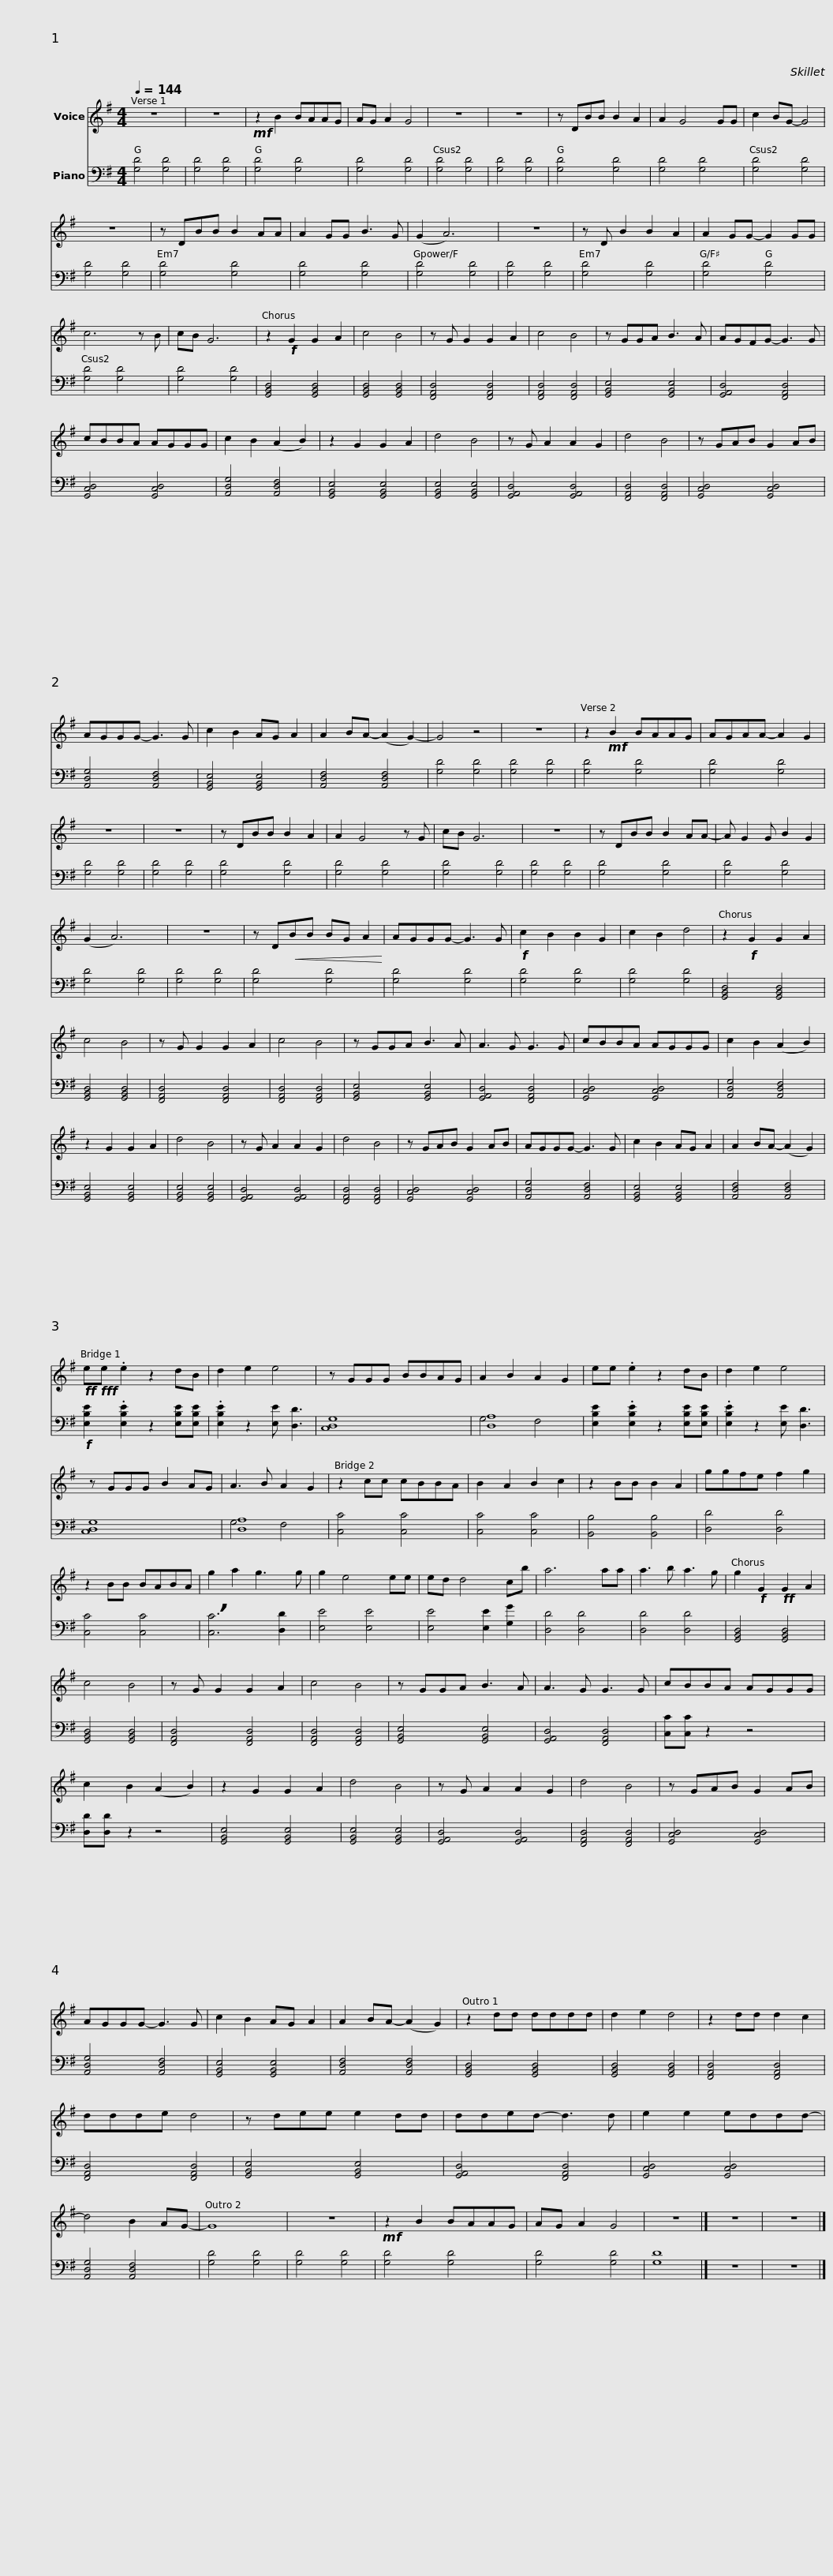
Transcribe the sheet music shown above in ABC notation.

X:1
%%score 1 ( 2 3 )
L:1/8
Q:1/4=144
M:4/4
I:linebreak $
K:G
V:1 treble
V:2 bass
V:3 bass
V:1
 z8 | z8 |!mf! z2 B2 BAAG | AG A2 G4 | z8 | %5
 z8 | z DBB B2 A2 | A2 G4 GG | c2 BG- G4 |$ z8 | %10
 z DBB B2 AA | A2 GG B3 G | (G2 A6) | z8 | z D B2 B2 A2 | %15
 A2 GG- G2 GG | c6 z B |$ cB G6 | z2!f! G2 G2 A2 | c4 B4 | %20
 z G G2 G2 A2 | c4 B4 | z GGA B3 A | AGFG- G3 G | cBBA AGGG |$ %25
 c2 B2 (A2 B2) | z2 G2 G2 A2 | d4 B4 | z G A2 A2 G2 | d4 B4 | %30
 z GAB G2 AB | AGGG- G3 G | c2 B2 AG A2 |$ A2 BA- (A2 G2-) | G4 z4 | %35
 z8 | z2!mf! B2 BAAG | AGAA- A2 G2 | z8 | z8 | %40
 z DBB B2 A2 |$ A2 G4 z G | cB G6 | z8 | z DBB B2 AA- | %45
 A G2 G B2 G2 | (G2 A6) | z8 | z D!<(!BB BG A2!<)! |$ AGGG- G3 G | %50
!f! c2 B2 B2 G2 | c2 B2 d4 | z2!f! G2 G2 A2 | c4 B4 | z G G2 G2 A2 | %55
 c4 B4 | z GGA B3 A |$ A3 G G3 G | cBBA AGGG | c2 B2 (A2 B2) | %60
 z2 G2 G2 A2 | d4 B4 | z G A2 A2 G2 | d4 B4 | z GAB G2 AB |$ %65
 AGGG- G3 G | c2 B2 AG A2 | A2 BA- (A2 G2) |!ff! e!fff!e .e2 z2 dB | d2 e2 e4 | %70
 z GGG BBAG |$ A2 B2 A2 G2 | ee .e2 z2 dB | d2 e2 e4 | z GGG B2 AG | %75
 A3 B A2 G2 | z2 cc cBBA | B2 A2 B2 c2 |$ z2 BB B2 A2 | ggfe f2 g2 | %80
 z2 BB BABA | g2 a2 g3 g | g2 e4 ee | ed d4 cb | a6 aa |$ %85
 a3 b a3 g | g2!f! G2!ff! G2 A2 | c4 B4 | z G G2 G2 A2 | c4 B4 | %90
 z GGA B3 A | A3 G G3 G |$ cBBA AGGG | c2 B2 (A2 B2) | z2 G2 G2 A2 | %95
 d4 B4 | z G A2 A2 G2 | d4 B4 | z GAB G2 AB |$ AGGG- G3 G | %100
 c2 B2 AG A2 | A2 BA- (A2 G2) | z2 dd dddd | d2 e2 d4 | z2 dd d2 c2 | %105
 ddde d4 |$ z dee e2 dd | dded- d3 d | e2 e2 eddd- | d4 B2 AG- | %110
 G8 | z8 |!mf! z2 B2 BAAG | AG A2 G4 |$ z8 |] %115
 z8 | z8 |] %117
V:2
 [G,D]4 [G,D]4 | [G,D]4 [G,D]4 | [G,D]4 [G,D]4 | [G,D]4 [G,D]4 | [G,D]4 [G,D]4 | %5
 [G,D]4 [G,D]4 | [G,D]4 [G,D]4 | [G,D]4 [G,D]4 | [G,D]4 [G,D]4 |$ [G,D]4 [G,D]4 | %10
 [G,D]4 [G,D]4 | [G,D]4 [G,D]4 | [G,D]4 [G,D]4 | [G,D]4 [G,D]4 | [G,D]4 [G,D]4 | %15
 [G,D]4 [G,D]4 | [G,D]4 [G,D]4 |$ [G,D]4 [G,D]4 | [G,,B,,D,]4 [G,,B,,D,]4 | [G,,B,,D,]4 [G,,B,,D,]4 | %20
 [F,,A,,D,]4 [F,,A,,D,]4 | [F,,A,,D,]4 [F,,A,,D,]4 | [G,,B,,E,]4 [G,,B,,E,]4 | [G,,A,,D,]4 [F,,A,,D,]4 | [G,,C,D,]4 [G,,C,D,]4 |$ %25
 [A,,D,G,]4 [A,,D,F,]4 | [G,,B,,E,]4 [G,,B,,E,]4 | [G,,B,,E,]4 [G,,B,,E,]4 | [G,,A,,D,]4 [G,,A,,D,]4 | [F,,A,,D,]4 [F,,A,,D,]4 | %30
 [G,,C,D,]4 [G,,C,D,]4 | [A,,D,G,]4 [A,,D,F,]4 | [G,,B,,E,]4 [G,,B,,E,]4 |$ [A,,D,F,]4 [A,,D,F,]4 | [G,D]4 [G,D]4 | %35
 [G,D]4 [G,D]4 | [G,D]4 [G,D]4 | [G,D]4 [G,D]4 | [G,D]4 [G,D]4 | [G,D]4 [G,D]4 | %40
 [G,D]4 [G,D]4 |$ [G,D]4 [G,D]4 | [G,D]4 [G,D]4 | [G,D]4 [G,D]4 | [G,D]4 [G,D]4 | %45
 [G,D]4 [G,D]4 | [G,D]4 [G,D]4 | [G,D]4 [G,D]4 | [G,D]4 [G,D]4 |$ [G,D]4 [G,D]4 | %50
 [G,D]4 [G,D]4 | [G,D]4 [G,D]4 | [G,,B,,D,]4 [G,,B,,D,]4 | [G,,B,,D,]4 [G,,B,,D,]4 | [F,,A,,D,]4 [F,,A,,D,]4 | %55
 [F,,A,,D,]4 [F,,A,,D,]4 | [G,,B,,E,]4 [G,,B,,E,]4 |$ [G,,A,,D,]4 [F,,A,,D,]4 | [G,,C,D,]4 [G,,C,D,]4 | [A,,D,G,]4 [A,,D,F,]4 | %60
 [G,,B,,E,]4 [G,,B,,E,]4 | [G,,B,,E,]4 [G,,B,,E,]4 | [G,,A,,D,]4 [G,,A,,D,]4 | [F,,A,,D,]4 [F,,A,,D,]4 | [G,,C,D,]4 [G,,C,D,]4 |$ %65
 [A,,D,G,]4 [A,,D,F,]4 | [G,,B,,E,]4 [G,,B,,E,]4 | [A,,D,F,]4 [A,,D,F,]4 |!f! [E,B,E]2 .[E,B,E]2 z2 [E,B,E][E,B,E] | .[E,B,E]2 z2 [E,E] [D,D]3 | %70
 [C,D,G,]8 |$ [D,A,]8 | [E,B,E]2 .[E,B,E]2 z2 [E,B,E][E,B,E] | .[E,B,E]2 z2 [E,E] [D,D]3 | [C,D,G,]8 | %75
 [D,A,]8 | [C,C]4 [C,C]4 | [C,C]4 [C,C]4 |$ [B,,B,]4 [B,,B,]4 | [D,D]4 [D,D]4 | %80
 [C,C]4 [C,C]4 | !breath![C,C]6 [D,D]2 | [E,E]4 [E,E]4 | [E,E]4 [E,E]2 [G,G]2 | [D,D]4 [D,D]4 |$ %85
 [D,D]4 [D,D]4 | [G,,B,,D,]4 [G,,B,,D,]4 | [G,,B,,D,]4 [G,,B,,D,]4 | [F,,A,,D,]4 [F,,A,,D,]4 | [F,,A,,D,]4 [F,,A,,D,]4 | %90
 [G,,B,,E,]4 [G,,B,,E,]4 | [G,,A,,D,]4 [F,,A,,D,]4 |$ [C,C][C,C] z2 z4 | [D,D][D,D] z2 z4 | [G,,B,,E,]4 [G,,B,,E,]4 | %95
 [G,,B,,E,]4 [G,,B,,E,]4 | [G,,A,,D,]4 [G,,A,,D,]4 | [F,,A,,D,]4 [F,,A,,D,]4 | [G,,C,D,]4 [G,,C,D,]4 |$ [A,,D,G,]4 [A,,D,F,]4 | %100
 [G,,B,,E,]4 [G,,B,,E,]4 | [A,,D,F,]4 [A,,D,F,]4 | [G,,B,,D,]4 [G,,B,,D,]4 | [G,,B,,D,]4 [G,,B,,D,]4 | [F,,A,,D,]4 [F,,A,,D,]4 | %105
 [F,,A,,D,]4 [F,,A,,D,]4 |$ [G,,B,,E,]4 [G,,B,,E,]4 | [G,,A,,D,]4 [F,,A,,D,]4 | [G,,C,D,]4 [G,,C,D,]4 | [A,,D,G,]4 [A,,D,F,]4 | %110
 [G,D]4 [G,D]4 | [G,D]4 [G,D]4 | [G,D]4 [G,D]4 | [G,D]4 [G,D]4 |$ [G,D]8 |] %115
 z8 | z8 |] %117
V:3
 x8 | x8 | x8 | x8 | x8 | %5
 x8 | x8 | x8 | x8 |$ x8 | %10
 x8 | x8 | x8 | x8 | x8 | %15
 x8 | x8 |$ x8 | x8 | x8 | %20
 x8 | x8 | x8 | x8 | x8 |$ %25
 x8 | x8 | x8 | x8 | x8 | %30
 x8 | x8 | x8 |$ x8 | x8 | %35
 x8 | x8 | x8 | x8 | x8 | %40
 x8 |$ x8 | x8 | x8 | x8 | %45
 x8 | x8 | x8 | x8 |$ x8 | %50
 x8 | x8 | x8 | x8 | x8 | %55
 x8 | x8 |$ x8 | x8 | x8 | %60
 x8 | x8 | x8 | x8 | x8 |$ %65
 x8 | x8 | x8 | x8 | x8 | %70
 x8 |$ G,4 F,4 | x8 | x8 | x8 | %75
 G,4 F,4 | x8 | x8 |$ x8 | x8 | %80
 x8 | x8 | x8 | x8 | x8 |$ %85
 x8 | x8 | x8 | x8 | x8 | %90
 x8 | x8 |$ x8 | x8 | x8 | %95
 x8 | x8 | x8 | x8 |$ x8 | %100
 x8 | x8 | x8 | x8 | x8 | %105
 x8 |$ x8 | x8 | x8 | x8 | %110
 x8 | x8 | x8 | x8 |$ x8 |] %115
 x8 | x8 |] %117
